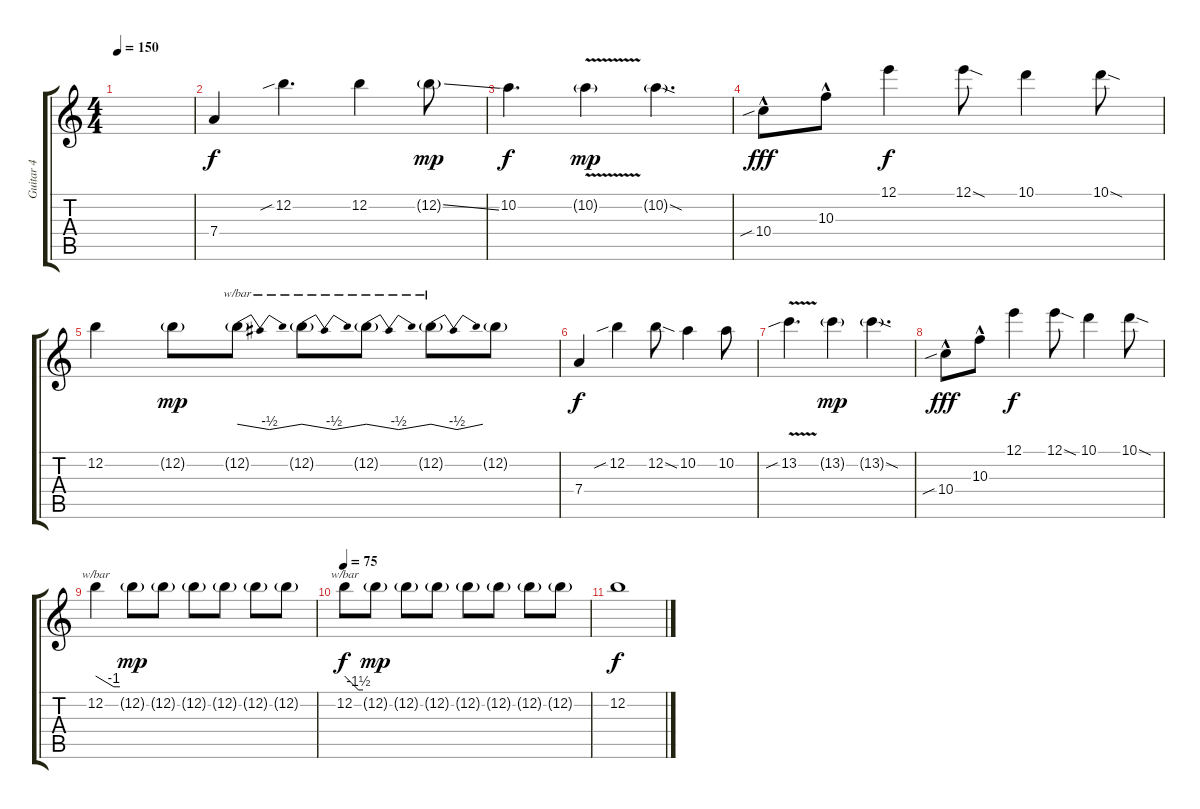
\track ("Guitar 4" "Guitar 4") {instrument distortionguitar}
\staff {score tabs}
\tuning (E4 B3 G3 D3 A2 E2) {hide}
\ts (4 4)
\tempo 150
\clef g2
\ks c
|
7.4.4 12.2{sib}.4{d} 12.2.4 12.2{ss g}.8{dy mp} |
10.2.4{d dy f} 10.2{v g}.4{dy mp} 10.2{sod g}.4{d} |
10.4{sib hac}.8{dy fff} 10.3{hac}.8 12.1.4{dy f} 12.1{sod}.8 10.1.4 10.1{sod}.8 |
12.2.4 12.2{g}.8{dy mp} 12.2{g}.8{tbe (dip default 0 0 30 -2 60 0)} 12.2{g}.8{tbe (dip default 0 0 30 -2 60 0)} 12.2{g}.8{tbe (dip default 0 0 30 -2 60 0)} 12.2{g}.8{tbe (dip default 0 0 30 -2 60 0)} 12.2{g}.8 |
7.4.4{dy f} 12.2{sib}.4 12.2{sod}.8 10.2.4 10.2.8 |
13.2{v sib}.4{d} 13.2{g}.4{dy mp} 13.2{sod g}.4{d} |
10.4{sib hac}.8{dy fff} 10.3{hac}.8 12.1.4{dy f} 12.1{sod}.8 10.1.4 10.1{sod}.8 |
12.2.4{tbe (custom default 0 0 45 -4 60 -4)} 12.2{g}.8{dy mp} 12.2{g}.8 12.2{g}.8 12.2{g}.8 12.2{g}.8 12.2{g}.8 |
\tempo 75
12.2.8{tbe (custom default 0 0 45 -6 60 -6) dy f} 12.2{g}.8{dy mp} 12.2{g}.8 12.2{g}.8 12.2{g}.8 12.2{g}.8 12.2{g}.8 12.2{g}.8 |
12.2.1{dy f}
